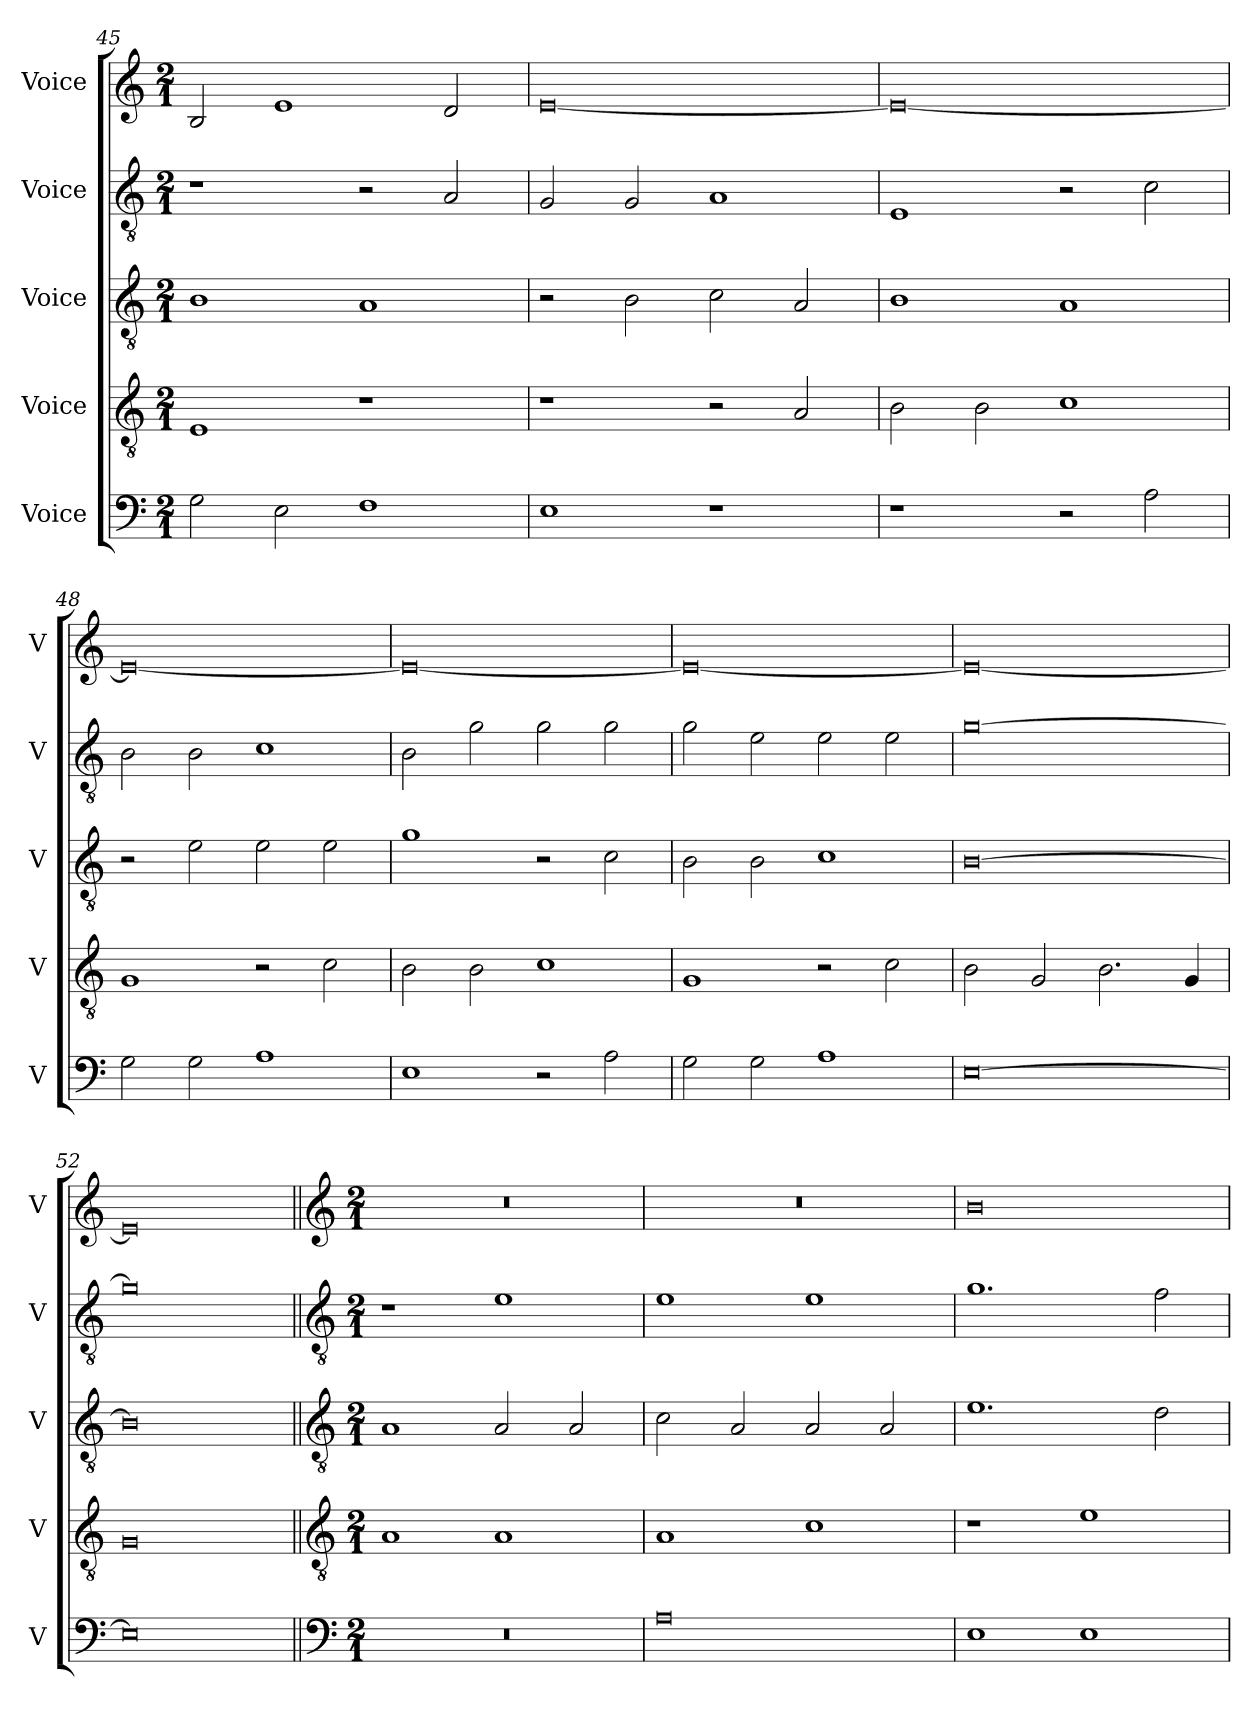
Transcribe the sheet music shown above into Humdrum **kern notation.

**kern	**kern	**kern	**kern	**kern
*part5	*part4	*part3	*part2	*part1
*staff5	*staff4	*staff3	*staff2	*staff1
*I"Voice	*I"Voice	*I"Voice	*I"Voice	*I"Voice
*I'V	*I'V	*I'V	*I'V	*I'V
!!LO:PB:g=z
*clefF4	*clefGv2	*clefGv2	*clefGv2	*clefG2
*k[]	*k[]	*k[]	*k[]	*k[]
*M2/1	*M2/1	*M2/1	*M2/1	*M2/1
=45	=45	=45	=45	=45
2G\	1E	1B	1r	2B/
2E\	.	.	.	1e
1F	1r	1A	2r	.
.	.	.	2A/	2d/
=46	=46	=46	=46	=46
1E	1r	2r	2G/	[0e
.	.	2B\	2G/	.
1r	2r	2c\	1A	.
.	2A/	2A/	.	.
=47	=47	=47	=47	=47
1r	2B\	1B	1E	0e_
.	2B\	.	.	.
2r	1c	1A	2r	.
2A\	.	.	2c\	.
=48	=48	=48	=48	=48
2G\	1G	2r	2B\	0e_
2G\	.	2e\	2B\	.
1A	2r	2e\	1c	.
.	2c\	2e\	.	.
!!LO:LB:g=z
=49	=49	=49	=49	=49
1E	2B\	1g	2B\	0e_
.	2B\	.	2g\	.
2r	1c	2r	2g\	.
2A\	.	2c\	2g\	.
=50	=50	=50	=50	=50
2G\	1G	2B\	2g\	0e_
2G\	.	2B\	2e\	.
1A	2r	1c	2e\	.
.	2c\	.	2e\	.
=51	=51	=51	=51	=51
[0E	2B\	[0B	[0g	0e_
.	2G/	.	.	.
.	2.B\	.	.	.
.	4G/	.	.	.
=52	=52	=52	=52	=52
0E]	0G	0B]	0g]	0e]
!!LO:LB:g=z
=53||	=53||	=53||	=53||	=53||
*clefF4	*clefGv2	*clefGv2	*clefGv2	*clefG2
*M2/1	*M2/1	*M2/1	*M2/1	*M2/1
0r	1A	1A	1r	0r
.	1A	2A/	1e	.
.	.	2A/	.	.
=54	=54	=54	=54	=54
0A	1A	2c\	1e	0r
.	.	2A/	.	.
.	1c	2A/	1e	.
.	.	2A/	.	.
=55	=55	=55	=55	=55
1E	1r	1.e	1.g	0b
1E	1e	.	.	.
.	.	2d\	2f\	.
=	=	=	=	=
*-	*-	*-	*-	*-
